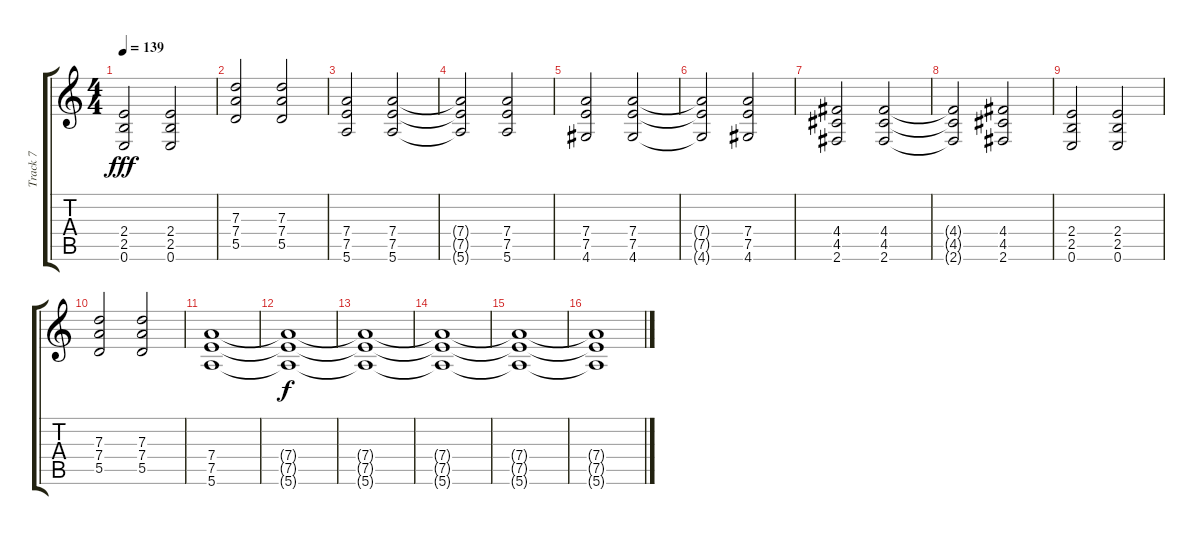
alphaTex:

\track ("Track 7" "Track 7") {instrument overdrivenguitar}
\staff {score tabs}
\tuning (E4 B3 G3 D3 A2 E2) {hide}
\ts (4 4)
\tempo 139
\clef g2
\ks c
(2.4 2.5 0.6).2{dy fff} (2.4 2.5 0.6).2 |
(7.3 7.4 5.5).2 (7.3 7.4 5.5).2 |
(7.4 7.5 5.6).2{volume 16 instrument overdrivenguitar} (7.4 7.5 5.6).2 |
(7.4{t} 7.5{t} 5.6{t}).2 (7.4 7.5 5.6).2 |
(7.4 7.5 4.6).2 (7.4 7.5 4.6).2 |
(7.4{t} 7.5{t} 4.6{t}).2 (7.4 7.5 4.6).2 |
(4.4 4.5 2.6).2 (4.4 4.5 2.6).2 |
(4.4{t} 4.5{t} 2.6{t}).2 (4.4 4.5 2.6).2 |
(2.4 2.5 0.6).2 (2.4 2.5 0.6).2 |
(7.3 7.4 5.5).2 (7.3 7.4 5.5).2 |
(7.4 7.5 5.6).1 |
(7.4{t} 7.5{t} 5.6{t}).1{dy f} |
(7.4{t} 7.5{t} 5.6{t}).1 |
(7.4{t} 7.5{t} 5.6{t}).1 |
(7.4{t} 7.5{t} 5.6{t}).1 |
(7.4{t} 7.5{t} 5.6{t}).1
